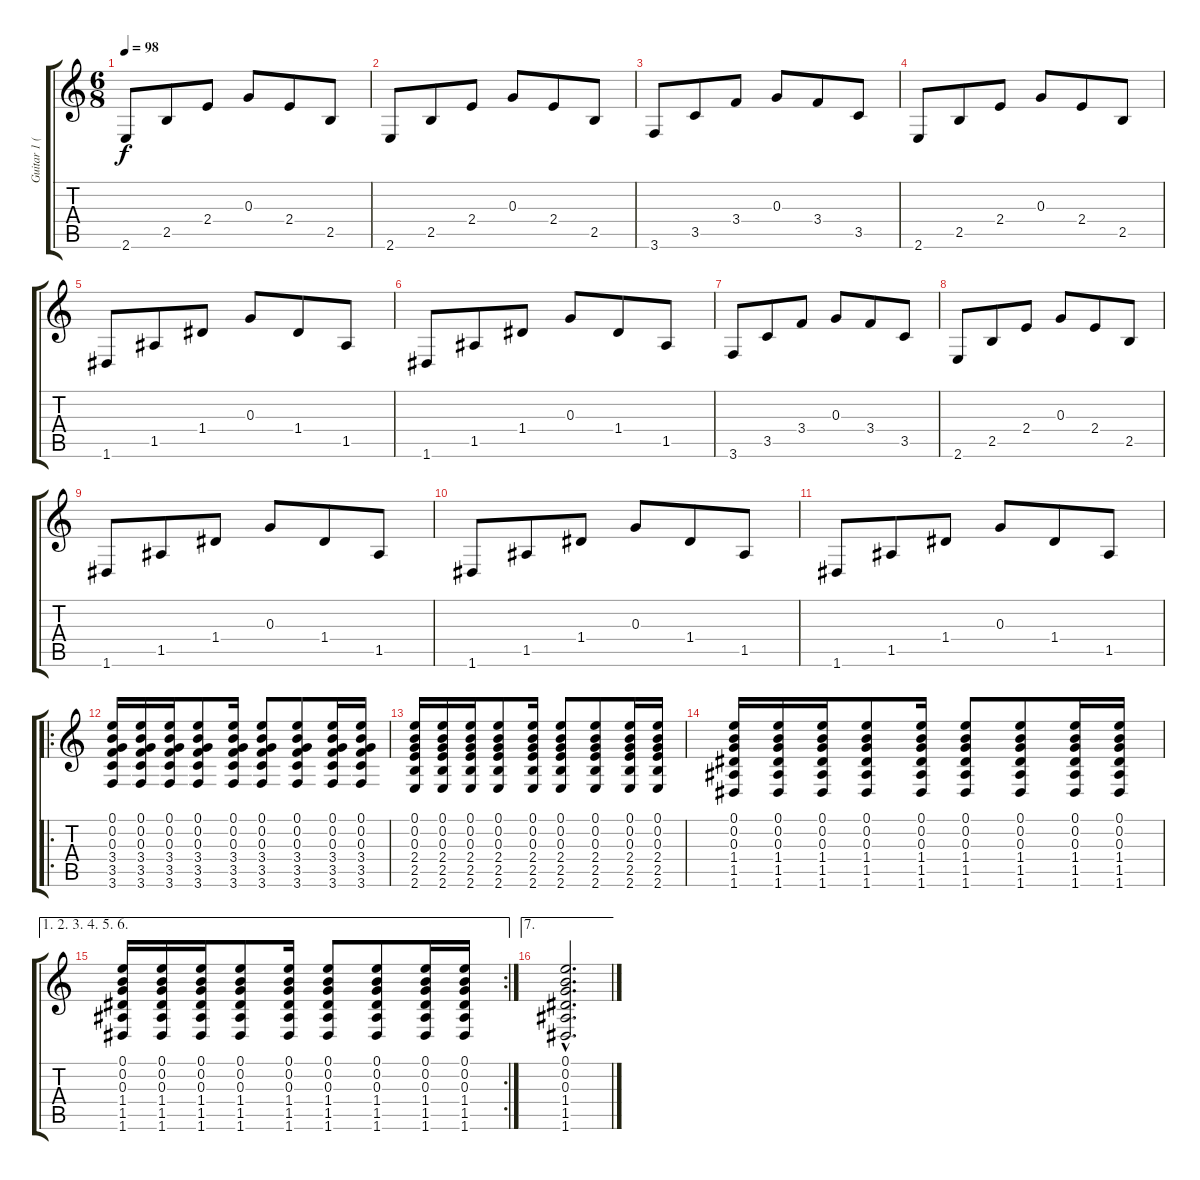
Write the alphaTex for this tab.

\track ("Guitar 1 (electric)" "Guitar 1 (") {instrument electricguitarclean}
\staff {score tabs}
\tuning (E4 B3 G3 D3 A2 D2) {hide}
\ts (6 8)
\tempo 98
\clef g2
\ks c
2.6.8{dy f} 2.5.8 2.4.8 0.3.8 2.4.8 2.5.8 |
2.6.8 2.5.8 2.4.8 0.3.8 2.4.8 2.5.8 |
3.6.8 3.5.8 3.4.8 0.3.8 3.4.8 3.5.8 |
2.6.8 2.5.8 2.4.8 0.3.8 2.4.8 2.5.8 |
1.6.8 1.5.8 1.4.8 0.3.8 1.4.8 1.5.8 |
1.6.8 1.5.8 1.4.8 0.3.8 1.4.8 1.5.8 |
3.6.8 3.5.8 3.4.8 0.3.8 3.4.8 3.5.8 |
2.6.8 2.5.8 2.4.8 0.3.8 2.4.8 2.5.8 |
1.6.8 1.5.8 1.4.8 0.3.8 1.4.8 1.5.8 |
1.6.8 1.5.8 1.4.8 0.3.8 1.4.8 1.5.8 |
1.6.8 1.5.8 1.4.8 0.3.8 1.4.8 1.5.8 |
\ro
(0.1 0.2 0.3 3.4 3.5 3.6).16 (0.1 0.2 0.3 3.4 3.5 3.6).16 (0.1 0.2 0.3 3.4 3.5 3.6).16 (0.1 0.2 0.3 3.4 3.5 3.6).8 (0.1 0.2 0.3 3.4 3.5 3.6).16 (0.1 0.2 0.3 3.4 3.5 3.6).8 (0.1 0.2 0.3 3.4 3.5 3.6).8 (0.1 0.2 0.3 3.4 3.5 3.6).16 (0.1 0.2 0.3 3.4 3.5 3.6).16 |
(0.1 0.2 0.3 2.4 2.5 2.6).16 (0.1 0.2 0.3 2.4 2.5 2.6).16 (0.1 0.2 0.3 2.4 2.5 2.6).16 (0.1 0.2 0.3 2.4 2.5 2.6).8 (0.1 0.2 0.3 2.4 2.5 2.6).16 (0.1 0.2 0.3 2.4 2.5 2.6).8 (0.1 0.2 0.3 2.4 2.5 2.6).8 (0.1 0.2 0.3 2.4 2.5 2.6).16 (0.1 0.2 0.3 2.4 2.5 2.6).16 |
(0.1 0.2 0.3 1.4 1.5 1.6).16 (0.1 0.2 0.3 1.4 1.5 1.6).16 (0.1 0.2 0.3 1.4 1.5 1.6).16 (0.1 0.2 0.3 1.4 1.5 1.6).8 (0.1 0.2 0.3 1.4 1.5 1.6).16 (0.1 0.2 0.3 1.4 1.5 1.6).8 (0.1 0.2 0.3 1.4 1.5 1.6).8 (0.1 0.2 0.3 1.4 1.5 1.6).16 (0.1 0.2 0.3 1.4 1.5 1.6).16 |
\ae (1 2 3 4 5 6)
\rc 2
(0.1 0.2 0.3 1.4 1.5 1.6).16 (0.1 0.2 0.3 1.4 1.5 1.6).16 (0.1 0.2 0.3 1.4 1.5 1.6).16 (0.1 0.2 0.3 1.4 1.5 1.6).8 (0.1 0.2 0.3 1.4 1.5 1.6).16 (0.1 0.2 0.3 1.4 1.5 1.6).8 (0.1 0.2 0.3 1.4 1.5 1.6).8 (0.1 0.2 0.3 1.4 1.5 1.6).16 (0.1 0.2 0.3 1.4 1.5 1.6).16 |
\ae 7
(0.1{hac} 0.2{hac} 0.3{hac} 1.4{hac} 1.5{hac} 1.6{hac}).2{d}
